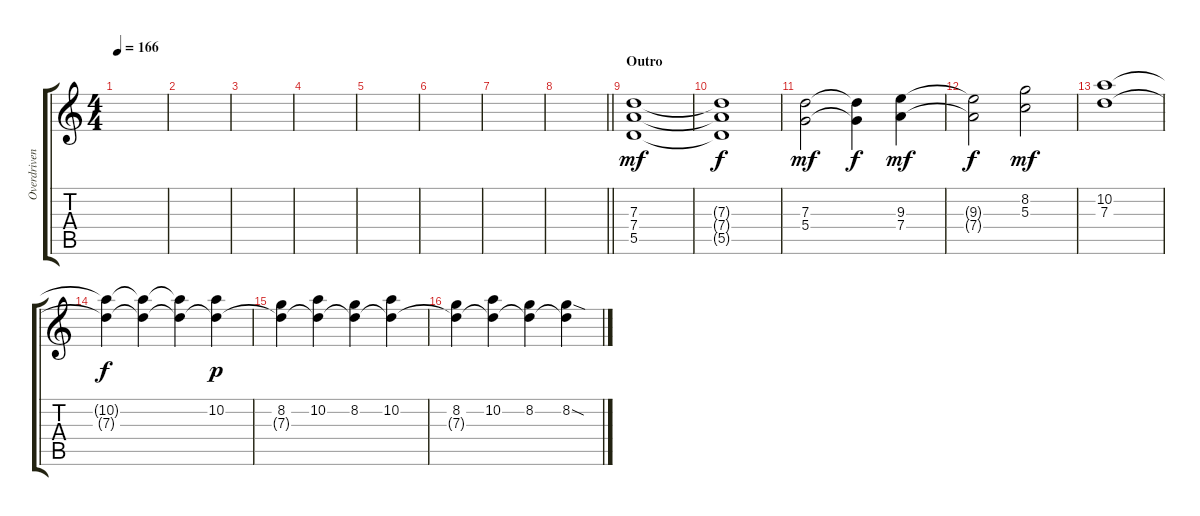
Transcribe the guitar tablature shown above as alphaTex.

\track ("Overdriven" "Overdriven") {instrument overdrivenguitar}
\staff {score tabs}
\tuning (E4 B3 G3 D3 A2 E2) {hide}
\ts (4 4)
\tempo 166
\clef g2
\ks c
|
|
|
|
|
|
|
\barLineRight lightlight
|
\section ("" "Outro")
(7.3 7.4 5.5).1{dy mf} |
(7.3{t} 7.4{t} 5.5{t}).1{dy f} |
(7.3 5.4).2{dy mf} (7.3{t} 5.4{t}).4{dy f} (9.3 7.4).4{dy mf} |
(9.3{t} 7.4{t}).2{dy f} (8.2 5.3).2{dy mf} |
(10.2 7.3).1 |
(10.2{t} 7.3{t}).4{dy f} (10.2{t} 7.3{t}).4 (10.2{t} 7.3{t}).4 (10.2 7.3{t}).4{dy p} |
(8.2 7.3{t}).4 (10.2 7.3{t}).4 (8.2 7.3{t}).4 (10.2 7.3{t}).4 |
(8.2 7.3{t}).4 (10.2 7.3{t}).4 (8.2 7.3{t}).4 (8.2{sod} 7.3{t}).4
